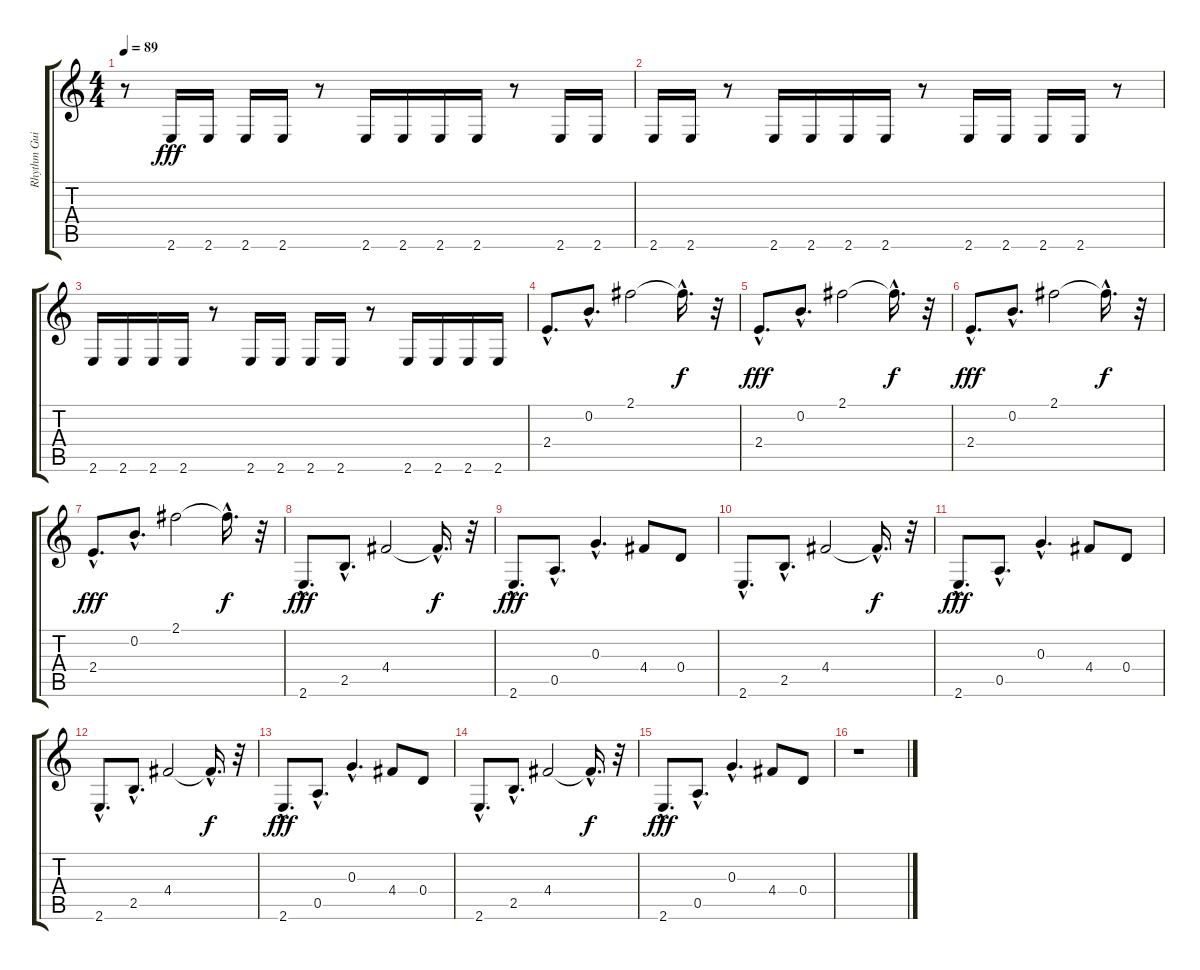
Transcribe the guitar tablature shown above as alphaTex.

\track ("Rhythm Guitar" "Rhythm Gui") {instrument overdrivenguitar}
\staff {score tabs}
\tuning (E4 B3 G3 D3 A2 D2) {hide}
\ts (4 4)
\tempo 89
\clef g2
\ks c
r.8{dy fff} 2.6.16 2.6.16 2.6.16 2.6.16 r.8 2.6.16 2.6.16 2.6.16 2.6.16 r.8 2.6.16 2.6.16 |
2.6.16 2.6.16 r.8 2.6.16 2.6.16 2.6.16 2.6.16 r.8 2.6.16 2.6.16 2.6.16 2.6.16 r.8 |
2.6.16 2.6.16 2.6.16 2.6.16 r.8 2.6.16 2.6.16 2.6.16 2.6.16 r.8 2.6.16 2.6.16 2.6.16 2.6.16 |
2.4{hac}.8{d} 0.2{hac}.8{d} 2.1.2 2.1{hac t}.16{d dy f} r.32 |
2.4{hac}.8{d dy fff} 0.2{hac}.8{d} 2.1.2 2.1{hac t}.16{d dy f} r.32 |
2.4{hac}.8{d dy fff} 0.2{hac}.8{d} 2.1.2 2.1{hac t}.16{d dy f} r.32 |
2.4{hac}.8{d dy fff} 0.2{hac}.8{d} 2.1.2 2.1{hac t}.16{d dy f} r.32 |
2.6{hac}.8{d dy fff} 2.5{hac}.8{d} 4.4.2 4.4{hac t}.16{d dy f} r.32 |
2.6{hac}.8{d dy fff} 0.5{hac}.8{d} 0.3{hac}.4{d} 4.4.8 0.4.8 |
2.6{hac}.8{d} 2.5{hac}.8{d} 4.4.2 4.4{hac t}.16{d dy f} r.32 |
2.6{hac}.8{d dy fff} 0.5{hac}.8{d} 0.3{hac}.4{d} 4.4.8 0.4.8 |
2.6{hac}.8{d} 2.5{hac}.8{d} 4.4.2 4.4{hac t}.16{d dy f} r.32 |
2.6{hac}.8{d dy fff} 0.5{hac}.8{d} 0.3{hac}.4{d} 4.4.8 0.4.8 |
2.6{hac}.8{d} 2.5{hac}.8{d} 4.4.2 4.4{hac t}.16{d dy f} r.32 |
2.6{hac}.8{d dy fff} 0.5{hac}.8{d} 0.3{hac}.4{d} 4.4.8 0.4.8 |
r.1
